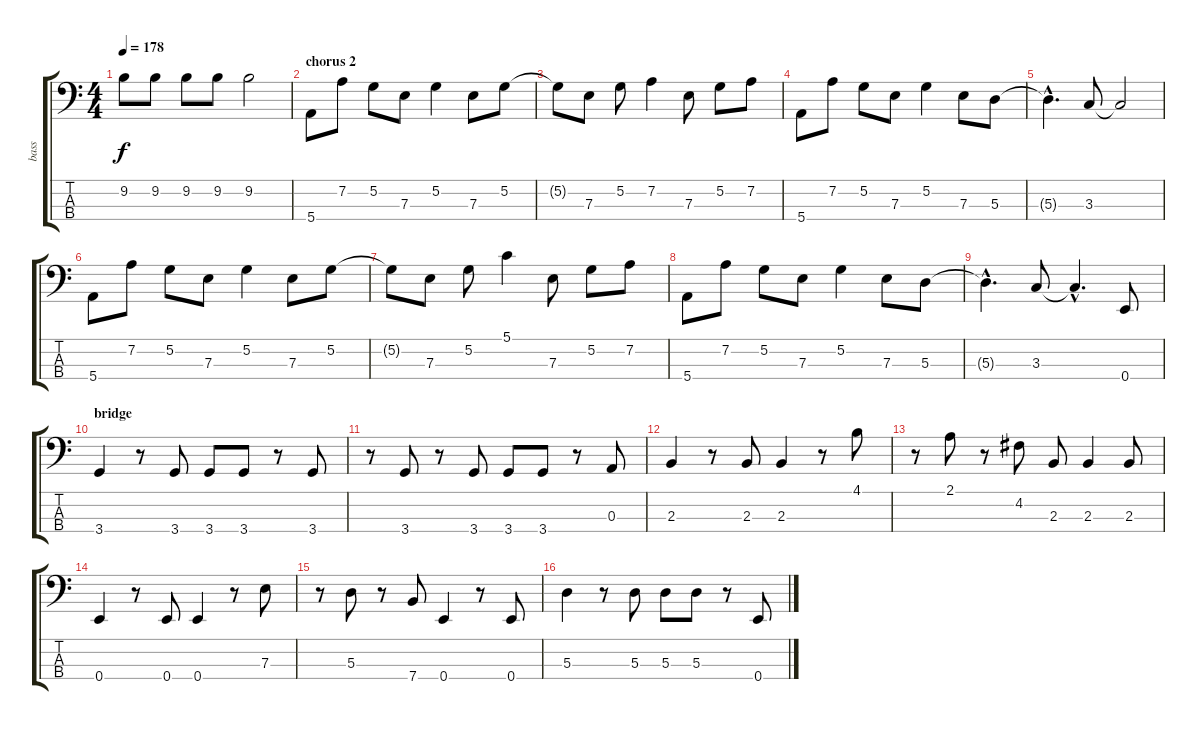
\track ("bass" "bass") {instrument electricbasspick}
\staff {score tabs}
\tuning (G2 D2 A1 E1) {hide}
\ts (4 4)
\tempo 178
\clef f4
\ks aminor
9.2{t}.8{dy f} 9.2.8 9.2.8 9.2.8 9.2.2 |
\section ("" "chorus 2")
5.4.8 7.2.8 5.2.8 7.3.8 5.2.4 7.3.8 5.2.8 |
5.2{t}.8 7.3.8 5.2.8 7.2.4 7.3.8 5.2.8 7.2.8 |
5.4.8 7.2.8 5.2.8 7.3.8 5.2.4 7.3.8 5.3.8 |
5.3{hac t}.4{d} 3.3.8 3.3{t}.2 |
5.4.8 7.2.8 5.2.8 7.3.8 5.2.4 7.3.8 5.2.8 |
5.2{t}.8 7.3.8 5.2.8 5.1.4 7.3.8 5.2.8 7.2.8 |
5.4.8 7.2.8 5.2.8 7.3.8 5.2.4 7.3.8 5.3.8 |
5.3{hac t}.4{d} 3.3.8 3.3{hac t}.4{d} 0.4.8 |
\section ("" "bridge")
3.4.4 r.8 3.4.8 3.4.8 3.4.8 r.8 3.4.8 |
r.8 3.4.8 r.8 3.4.8 3.4.8 3.4.8 r.8 0.3.8 |
2.3.4 r.8 2.3.8 2.3.4 r.8 4.1.8 |
r.8 2.1.8 r.8 4.2.8 2.3.8 2.3.4 2.3.8 |
0.4.4 r.8 0.4.8 0.4.4 r.8 7.3.8 |
r.8 5.3.8 r.8 7.4.8 0.4.4 r.8 0.4.8 |
5.3.4 r.8 5.3.8 5.3.8 5.3.8 r.8 0.4.8
